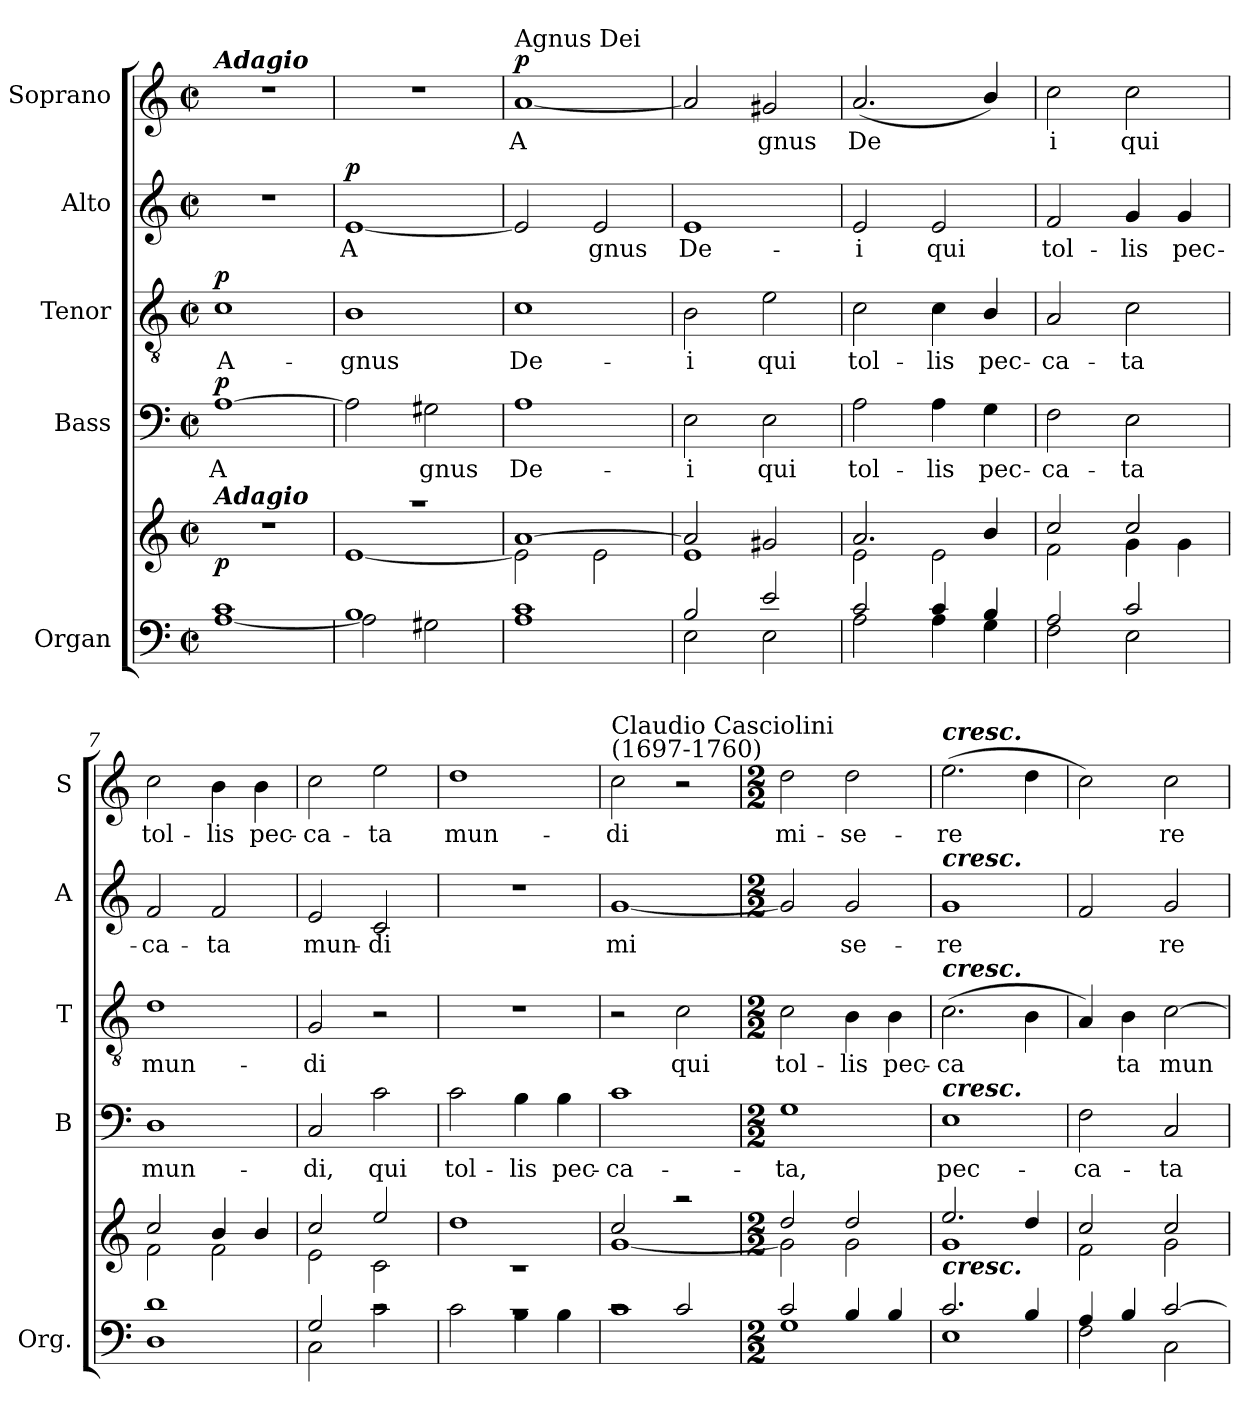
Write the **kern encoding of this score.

**kern	**kern	**dynam	**kern	**text	**dynam	**kern	**text	**dynam	**kern	**text	**dynam	**kern	**text	**dynam
*part5	*part5	*part5	*part4	*part4	*part4	*part3	*part3	*part3	*part2	*part2	*part2	*part1	*part1	*part1
*staff6	*staff5	*staff5/6	*staff4	*staff4	*staff4	*staff3	*staff3	*staff3	*staff2	*staff2	*staff2	*staff1	*staff1	*staff1
*I"Organ	*	*	*I"Bass	*	*	*I"Tenor	*	*	*I"Alto	*	*	*I"Soprano	*	*
*I'Org.	*	*	*I'B	*	*	*I'T	*	*	*I'A	*	*	*I'S	*	*
*clefF4	*clefG2	*	*clefF4	*	*	*clefGv2	*	*	*clefG2	*	*	*clefG2	*	*
*k[]	*k[]	*	*k[]	*	*	*k[]	*	*	*k[]	*	*	*k[]	*	*
*C:	*C:	*	*C:	*	*	*C:	*	*	*C:	*	*	*C:	*	*
*M2/2	*M2/2	*	*M2/2	*	*	*M2/2	*	*	*M2/2	*	*	*M2/2	*	*
*met(c|)	*met(c|)	*	*met(c|)	*	*	*met(c|)	*	*	*met(c|)	*	*	*met(c|)	*	*
=1	=1	=1	=1	=1	=1	=1	=1	=1	=1	=1	=1	=1	=1	=1
*^	*	*	*	*	*	*	*	*	*	*	*	*	*	*
!	!	!	!	!	!	!	!	!	!	!	!	!	!LO:TX:a:Bi:t=Adagio	!	!
!	!	!LO:TX:a:Bi:t=Adagio	!	!	!	!	!	!	!	!	!	!	!	!	!
!	!	!	!LO:DY:b	!	!LO:LY:b	!LO:DY:b	!	!LO:LY:b	!LO:DY:b	!	!	!	!	!	!
1c	[<1A	1r	p	[1A	A­	p	1c	A-	p	1r	.	.	1r	.	.
=2	=2	=2	=2	=2	=2	=2	=2	=2	=2	=2	=2	=2	=2	=2	=2
*	*	*^	*	*	*	*	*	*	*	*	*	*	*	*	*
!	!	!	!	!	!	!	!	!	!LO:LY:b	!	!	!LO:LY:b	!LO:DY:b	!	!	!
1B	2A\]	1raa	[<1e	.	2A\]	.	.	1B	-gnus	.	[1e	A­	p	1r	.	.
!	!	!	!	!	!	!LO:LY:b	!	!	!	!	!	!	!	!	!	!
.	2G#X\	.	.	.	2G#X\	gnus	.	.	.	.	.	.	.	.	.	.
=3	=3	=3	=3	=3	=3	=3	=3	=3	=3	=3	=3	=3	=3	=3	=3	=3
!	!	!	!	!	!	!	!	!	!	!	!	!	!	!LO:TX:a:t=Agnus Dei	!	!
!	!	!	!	!	!	!LO:LY:b	!	!	!LO:LY:b	!	!	!	!	!	!LO:LY:b	!LO:DY:b
1c	1A	[>1a	2e\]	.	1A	De-	.	1c	De-	.	2e/]	.	.	[1a	A­	p
!	!	!	!	!	!	!	!	!	!	!	!	!LO:LY:b	!	!	!	!
.	.	.	2e\	.	.	.	.	.	.	.	2e/	gnus	.	.	.	.
=4	=4	=4	=4	=4	=4	=4	=4	=4	=4	=4	=4	=4	=4	=4	=4	=4
!	!	!	!	!	!	!LO:LY:b	!	!	!LO:LY:b	!	!	!LO:LY:b	!	!	!	!
2B/	2E\	2a/]	1e	.	2E\	-i	.	2B\	-i	.	1e	De-	.	2a/]	.	.
!	!	!	!	!	!	!LO:LY:b	!	!	!LO:LY:b	!	!	!	!	!	!LO:LY:b	!
2e/	2E\	2g#X/	.	.	2E\	qui	.	2e\	qui	.	.	.	.	2g#X/	gnus	.
=5	=5	=5	=5	=5	=5	=5	=5	=5	=5	=5	=5	=5	=5	=5	=5	=5
!	!	!	!	!	!	!LO:LY:b	!	!	!LO:LY:b	!	!	!LO:LY:b	!	!	!LO:LY:b	!
2c/	2A\	2.a/	2e\	.	2A\	tol-	.	2c\	tol-	.	2e/	-i	.	(<2.a/	De­	.
!	!	!	!	!	!	!LO:LY:b	!	!	!LO:LY:b	!	!	!LO:LY:b	!	!	!	!
4c/	4A\	.	2e\	.	4A\	-lis	.	4c\	-lis	.	2e/	qui	.	.	.	.
!	!	!	!	!	!	!LO:LY:b	!	!	!LO:LY:b	!	!	!	!	!	!	!
4B/	4G\	4b/	.	.	4G\	pec-	.	4B/	pec-	.	.	.	.	4b/)	.	.
=6	=6	=6	=6	=6	=6	=6	=6	=6	=6	=6	=6	=6	=6	=6	=6	=6
!	!	!	!	!	!	!LO:LY:b	!	!	!LO:LY:b	!	!	!LO:LY:b	!	!	!LO:LY:b	!
2A/	2F\	2cc/	2f\	.	2F\	-ca-	.	2A/	-ca-	.	2f/	tol-	.	2cc\	i	.
!	!	!	!	!	!	!LO:LY:b	!	!	!LO:LY:b	!	!	!LO:LY:b	!	!	!LO:LY:b	!
2c/	2E\	2cc/	4g\	.	2E\	-ta	.	2c\	-ta	.	4g/	-lis	.	2cc\	qui	.
!	!	!	!	!	!	!	!	!	!	!	!	!LO:LY:b	!	!	!	!
.	.	.	4g\	.	.	.	.	.	.	.	4g/	pec-	.	.	.	.
=7	=7	=7	=7	=7	=7	=7	=7	=7	=7	=7	=7	=7	=7	=7	=7	=7
!	!	!	!	!	!	!LO:LY:b	!	!	!LO:LY:b	!	!	!LO:LY:b	!	!	!LO:LY:b	!
1d	1D	2cc/	2f\	.	1D	mun-	.	1d	mun-	.	2f/	-ca-	.	2cc\	tol-	.
!	!	!	!	!	!	!	!	!	!	!	!	!LO:LY:b	!	!	!LO:LY:b	!
.	.	4b/	2f\	.	.	.	.	.	.	.	2f/	-ta	.	4b\	-lis	.
!	!	!	!	!	!	!	!	!	!	!	!	!	!	!	!LO:LY:b	!
.	.	4b/	.	.	.	.	.	.	.	.	.	.	.	4b\	pec-	.
=8	=8	=8	=8	=8	=8	=8	=8	=8	=8	=8	=8	=8	=8	=8	=8	=8
!	!	!	!	!	!	!LO:LY:b	!	!	!LO:LY:b	!	!	!LO:LY:b	!	!	!LO:LY:b	!
2G/	2C\	2cc/	2e\	.	2C/	-di,	.	2G/	-di	.	2e/	mun-	.	2cc\	-ca-	.
!	!	!	!	!	!	!LO:LY:b	!	!	!	!	!	!LO:LY:b	!	!	!LO:LY:b	!
2rc	2c\	2ee/	2c\	.	2c\	qui	.	2r	.	.	2c/	-di	.	2ee\	-ta	.
=9	=9	=9	=9	=9	=9	=9	=9	=9	=9	=9	=9	=9	=9	=9	=9	=9
!	!	!	!	!	!	!LO:LY:b	!	!	!	!	!	!	!	!	!LO:LY:b	!
1rc	2c\	1dd	1rc	.	2c\	tol-	.	1r	.	.	1r	.	.	1dd	mun-	.
!	!	!	!	!	!	!LO:LY:b	!	!	!	!	!	!	!	!	!	!
.	4B\	.	.	.	4B\	-lis	.	.	.	.	.	.	.	.	.	.
!	!	!	!	!	!	!LO:LY:b	!	!	!	!	!	!	!	!	!	!
.	4B\	.	.	.	4B\	pec-	.	.	.	.	.	.	.	.	.	.
=10	=10	=10	=10	=10	=10	=10	=10	=10	=10	=10	=10	=10	=10	=10	=10	=10
!	!	!	!	!	!	!	!	!	!	!	!	!	!	!LO:TX:a:t=Claudio Casciolini\n(1697-1760)	!	!
!	!	!	!	!	!	!LO:LY:b	!	!	!	!	!	!LO:LY:b	!	!	!LO:LY:b	!
2rc	1c	2cc/	[<1g	.	1c	-ca-	.	2r	.	.	[1g	mi­	.	2cc\	-di	.
!	!	!	!	!	!	!	!	!	!LO:LY:b	!	!	!	!	!	!	!
2c/	.	2raa	.	.	.	.	.	2c\	qui	.	.	.	.	2r	.	.
!!LO:LB:g=z
=11	=11	=11	=11	=11	=11	=11	=11	=11	=11	=11	=11	=11	=11	=11	=11	=11
*M2/2	*	*M2/2	*	*	*M2/2	*	*	*M2/2	*	*	*M2/2	*	*	*M2/2	*	*
!	!	!	!	!	!	!LO:LY:b	!	!	!LO:LY:b	!	!	!	!	!	!LO:LY:b	!
2c/	1G	2dd/	2g\]	.	1G	-ta,	.	2c\	tol-	.	2g/]	.	.	2dd\	mi-	.
!	!	!	!	!	!	!	!	!	!LO:LY:b	!	!	!LO:LY:b	!	!	!LO:LY:b	!
4B/	.	2dd/	2g\	.	.	.	.	4B\	-lis	.	2g/	se-	.	2dd\	-se-	.
!	!	!	!	!	!	!	!	!	!LO:LY:b	!	!	!	!	!	!	!
4B/	.	.	.	.	.	.	.	4B\	pec-	.	.	.	.	.	.	.
=12	=12	=12	=12	=12	=12	=12	=12	=12	=12	=12	=12	=12	=12	=12	=12	=12
!	!	!	!	!	!	!	!	!	!	!	!	!	!	!LO:TX:a:Bi:t=cresc.	!	!
!	!	!	!	!	!	!	!	!	!	!	!LO:TX:a:Bi:t=cresc.	!	!	!	!	!
!	!	!	!	!	!	!	!	!LO:TX:a:Bi:t=cresc.	!	!	!	!	!	!	!	!
!	!	!	!	!	!LO:TX:a:Bi:t=cresc.	!	!	!	!	!	!	!	!	!	!	!
!	!	!LO:TX:b:Bi:t=cresc.	!	!	!	!	!	!	!	!	!	!	!	!	!	!
!	!	!	!	!	!	!LO:LY:b	!	!	!LO:LY:b	!	!	!LO:LY:b	!	!	!LO:LY:b	!
2.c/	1E	2.ee/	1g	.	1E	pec-	.	(>2.c\	-ca­	.	1g	-re­	.	(>2.ee\	-re­	.
4B/	.	4dd/	.	.	.	.	.	4B\	.	.	.	.	.	4dd\	.	.
=13	=13	=13	=13	=13	=13	=13	=13	=13	=13	=13	=13	=13	=13	=13	=13	=13
!	!	!	!	!	!	!LO:LY:b	!	!	!	!	!	!	!	!	!	!
4A/	2F\	2cc/	2f\	.	2F\	-ca-	.	4A/)	.	.	2f/	.	.	2cc\)	.	.
!	!	!	!	!	!	!	!	!	!LO:LY:b	!	!	!	!	!	!	!
4B/	.	.	.	.	.	.	.	4B\	ta	.	.	.	.	.	.	.
!	!	!	!	!	!	!LO:LY:b	!	!	!LO:LY:b	!	!	!LO:LY:b	!	!	!LO:LY:b	!
[>2c/	2C\	2cc/	2g\	.	2C/	-ta	.	[2c\	mun­	.	2g/	re	.	2cc\	re	.
*v	*v	*	*	*	*	*	*	*	*	*	*	*	*	*	*	*
*	*v	*v	*	*	*	*	*	*	*	*	*	*	*	*	*
=	=	=	=	=	=	=	=	=	=	=	=	=	=	=
*-	*-	*-	*-	*-	*-	*-	*-	*-	*-	*-	*-	*-	*-	*-
